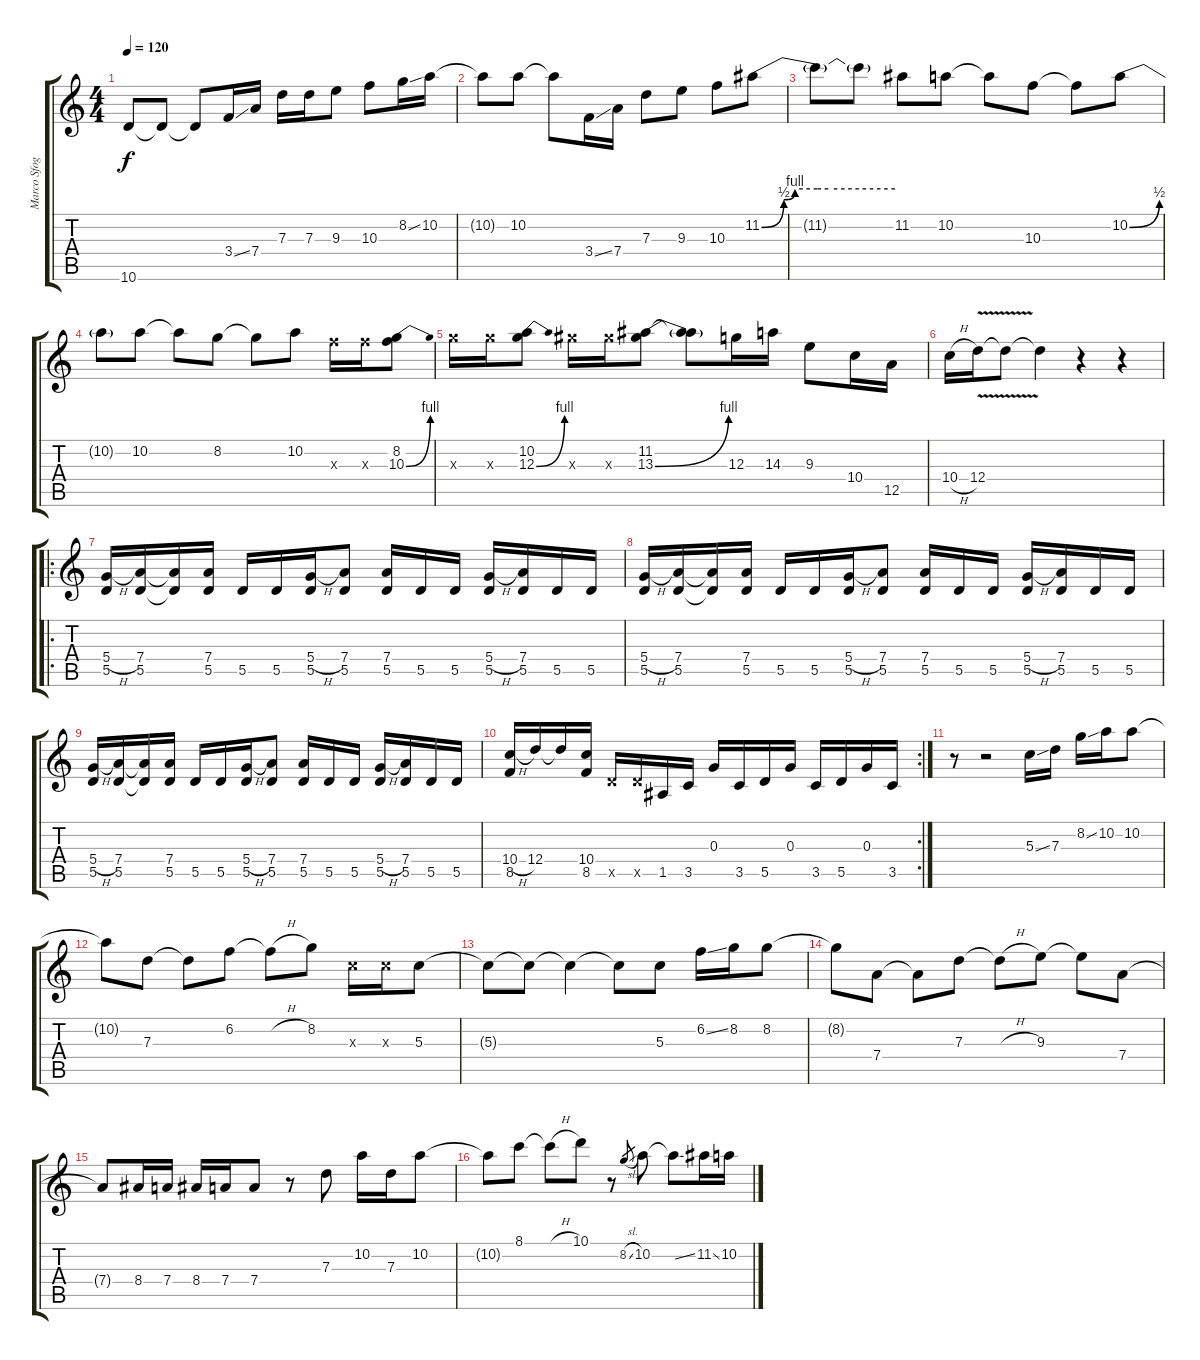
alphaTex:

\track ("Marco Sfogli" "Marco Sfog") {instrument distortionguitar}
\staff {score tabs}
\tuning (E4 B3 G3 D3 A2 E2) {hide}
\ts (4 4)
\tempo 120
\clef g2
\ks c
10.6.8{dy f} 10.6{t}.8 10.6{t}.8 3.4{ss}.16 7.4.16 7.3.16 7.3.16 9.3.8 10.3.8 8.2{ss}.16 10.2.16 |
10.2{t}.8 10.2.8 10.2{t}.8 3.4{ss}.16 7.4.16 7.3.8 9.3.8 10.3.8 11.2{be (custom 0 0 10 2 15 4 25 4 30 4 60 4)}.8 |
11.2{t}.8 11.2{t}.8 11.2.8 10.2.8 10.2{t}.8 10.3.8 10.3{t}.8 10.2{be (bend 0 0 60 2)}.8 |
10.2{t}.8 10.2.8 10.2{t}.8 8.2.8 8.2{t}.8 10.2.8 10.3{x}.16 10.3{x}.16 (8.2 10.3{be (bend 0 0 60 4)}).8 |
12.3{x}.16 12.3{x}.16 (10.2 12.3{be (bend 0 0 60 4)}).8 13.3{x}.16 13.3{x}.16 (11.2 13.3{be (bend 0 0 60 4)}).8 (11.2{t} 13.3{t}).8 12.3.16 14.3.16 9.3.8 10.4.16 12.5.16 |
10.4{h}.16 12.4{v}.16 12.4{t}.8 12.4{t}.4 r.4 r.4 |
\ro
(5.4{h} 5.5).16 (7.4 5.5).16 (7.4{t} 5.5{t}).16 (7.4 5.5).16 5.5.16 5.5.16 (5.4{h} 5.5).16 (7.4 5.5).8 (7.4 5.5).16 5.5.16 5.5.16 (5.4{h} 5.5).16 (7.4 5.5).16 5.5.16 5.5.16 |
(5.4{h} 5.5).16 (7.4 5.5).16 (7.4{t} 5.5{t}).16 (7.4 5.5).16 5.5.16 5.5.16 (5.4{h} 5.5).16 (7.4 5.5).8 (7.4 5.5).16 5.5.16 5.5.16 (5.4{h} 5.5).16 (7.4 5.5).16 5.5.16 5.5.16 |
(5.4{h} 5.5).16 (7.4 5.5).16 (7.4{t} 5.5{t}).16 (7.4 5.5).16 5.5.16 5.5.16 (5.4{h} 5.5).16 (7.4 5.5).8 (7.4 5.5).16 5.5.16 5.5.16 (5.4{h} 5.5).16 (7.4 5.5).16 5.5.16 5.5.16 |
\rc 2
(10.4{h} 8.5).16 12.4.16 12.4{t}.16 (10.4 8.5).16 5.5{x}.16 5.5{x}.16 1.5.16 3.5.16 0.3.16 3.5.16 5.5.16 0.3.16 3.5.16 5.5.16 0.3.16 3.5.16 |
r.8 r.2 5.3{ss}.16 7.3.16 8.2{ss}.16 10.2.16 10.2.8 |
10.2{t}.8 7.3.8 7.3{t}.8 6.2.8 6.2{h t}.8 8.2.8 5.3{x}.16 5.3{x}.16 5.3.8 |
5.3{t}.8 5.3{t}.8 5.3{t}.4 5.3{t}.8 5.3.8 6.2{ss}.16 8.2.16 8.2.8 |
8.2{t}.8 7.4.8 7.4{t}.8 7.3.8 7.3{h t}.8 9.3.8 9.3{t}.8 7.4.8 |
7.4{t}.8 8.4.16 7.4.16 8.4.16 7.4.16 7.4.8 r.8 7.3.8 10.2.16 7.3.16 10.2.8 |
10.2{t}.8 8.1.8 8.1{h t}.8 10.1.8 r.8 8.2{sl}.8{gr} 10.2.8 10.2{ss t}.8 11.2{ss}.16 10.2{h}.16
